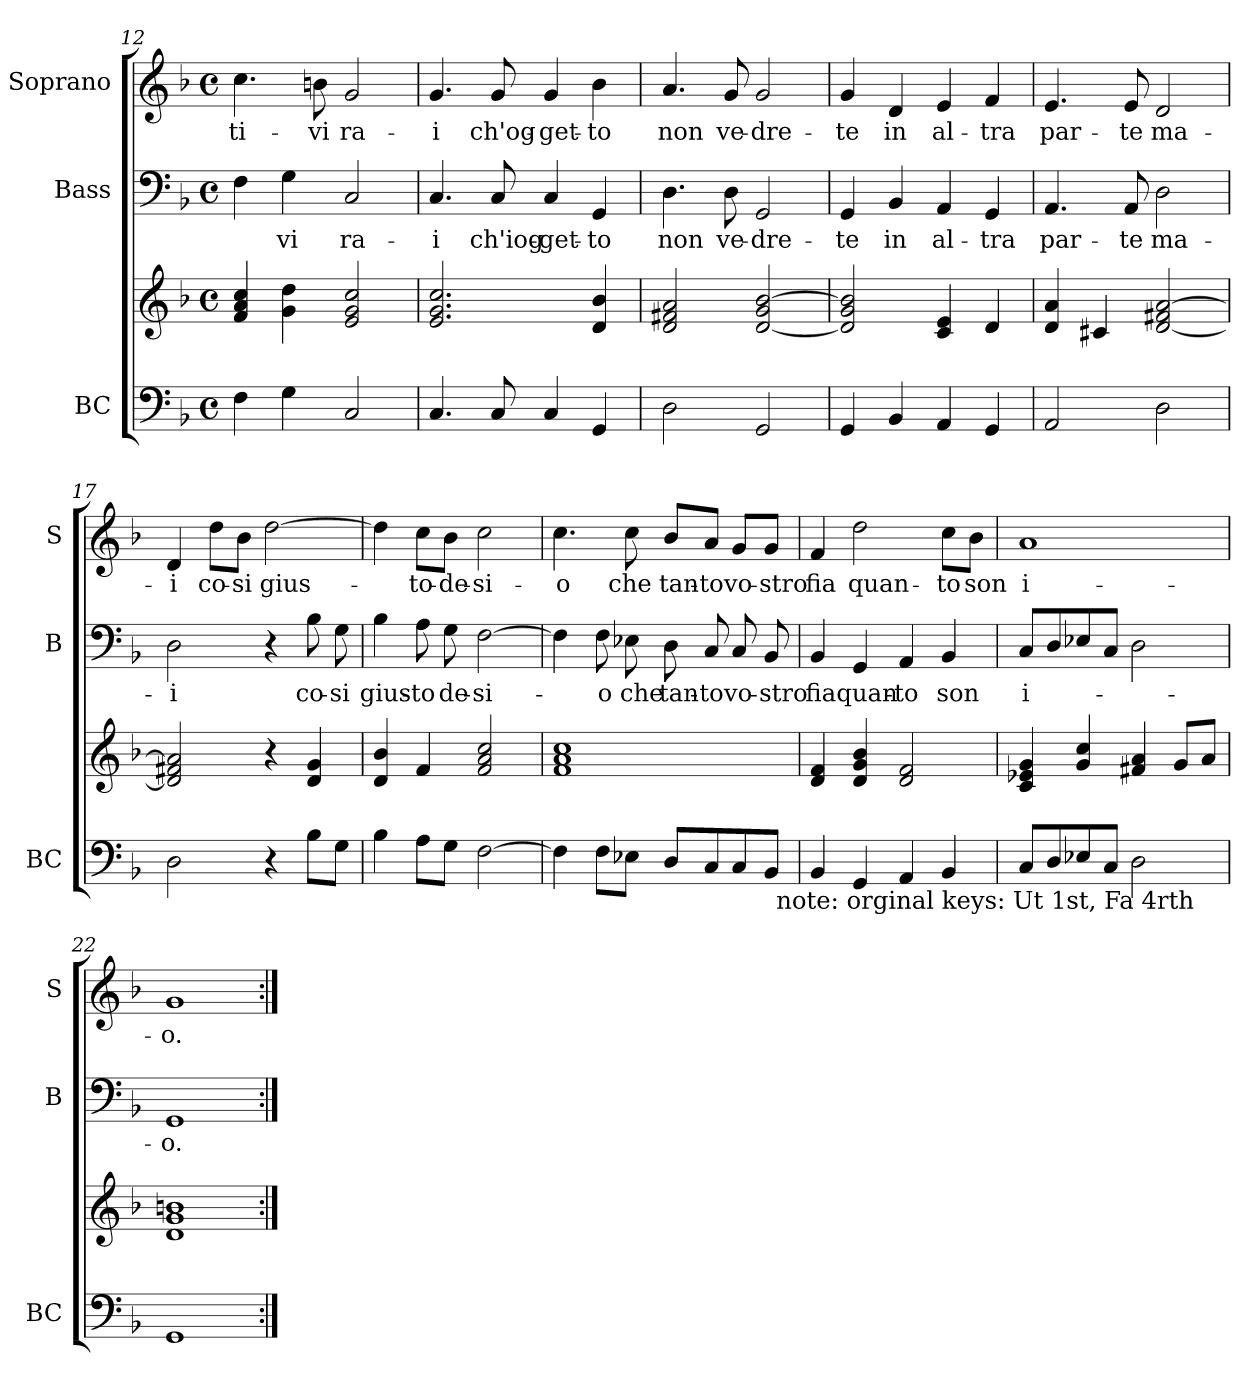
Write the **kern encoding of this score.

**kern	**kern	**kern	**text	**kern	**text
*part3	*part3	*part2	*part2	*part1	*part1
*staff4	*staff3	*staff2	*staff2	*staff1	*staff1
*I"BC	*	*I"Bass	*	*I"Soprano	*
*I'BC	*	*I'B	*	*I'S	*
*clefF4	*clefG2	*clefF4	*	*clefG2	*
*k[b-]	*k[b-]	*k[b-]	*	*k[b-]	*
*F:	*F:	*F:	*	*F:	*
*M4/4	*M4/4	*M4/4	*	*M4/4	*
*met(c)	*met(c)	*met(c)	*	*met(c)	*
=12	=12	=12	=12	=12	=12
4F\	4f/ 4a/ 4cc/	4F\	.	4.cc\	-ti-
4G\	4g\ 4dd\	4G\	-vi	.	.
.	.	.	.	8bn\	-vi
2C/	2e/ 2g/ 2cc/	2C/	ra-	2g/	ra-
=13	=13	=13	=13	=13	=13
4.C/	2.e/ 2.g/ 2.cc/	4.C/	-i	4.g/	-i
8C/	.	8C/	ch'iog-	8g/	ch'og-
4C/	.	4C/	-get-	4g/	-get-
4GG/	4d/ 4b-/	4GG/	-to	4b-\	-to
!!LO:PB:g=z
=14	=14	=14	=14	=14	=14
2D\	2d/ 2f#X/ 2a/	4.D\	non	4.a/	non
.	.	8D\	ve-	8g/	ve-
2GG/	[2d/ 2g/ [2b-/	2GG/	-dre-	2g/	-dre-
=15	=15	=15	=15	=15	=15
4GG/	2d/] 2g/ 2b-/]	4GG/	-te	4g/	-te
4BB-/	.	4BB-/	in	4d/	in
4AA/	4c/ 4e/	4AA/	al-	4e/	al-
4GG/	4d/	4GG/	-tra	4f/	-tra
=16	=16	=16	=16	=16	=16
2AA/	4d/ 4a/	4.AA/	par-	4.e/	par-
.	4c#X/	.	.	.	.
.	.	8AA/	-te	8e/	-te
2D\	[2d/ 2f#X/ [2a/	2D\	ma-	2d/	ma-
=17	=17	=17	=17	=17	=17
2D\	2d/] 2f#X/ 2a/]	2D\	-i	4d/	-i
.	.	.	.	8dd\L	co-
.	.	.	.	8b-\J	-si
4r	4r	4r	.	[2dd\	gius-
8B-\L	4d/ 4g/	8B-\	co-	.	.
8G\J	.	8G\	-si	.	.
=18	=18	=18	=18	=18	=18
4B-\	4d/ 4b-/	4B-\	gius-	4dd\]	.
8A\L	4f/	8A\	-to	8cc\L	-to-
8G\J	.	8G\	de-	8b-\J	-de-
[2F\	2f/ 2a/ 2cc/	[2F\	-si-	2cc\	-si-
!!LO:LB:g=z
=19	=19	=19	=19	=19	=19
*^	*	*	*	*	*
4F\]	2ryy	1f 1a 1cc	4F\]	.	4.cc\	-o
8F\L	.	.	8F\	-o	.	.
8E-X\J	.	.	8E-X\	che	8cc\	che
8D/L	4ryy	.	8D\	tan-	8b-/L	tan-
8C/	.	.	8C/	-to	8a/J	-to
8C/	8ryy	.	8C/	vo-	8g/L	vo-
8BB-/J	32ryy	.	8BB-/	-stro	8g/J	-stro
!	!LO:TX:b:t=note&colon; orginal keys&colon; Ut 1st, Fa 4rth	!	!	!	!	!
.	16.ryy	.	.	.	.	.
*v	*v	*	*	*	*	*
=20	=20	=20	=20	=20	=20
4BB-/	4d/ 4f/	4BB-/	fia	4f/	fia
4GG/	4d/ 4g/ 4b-/	4GG/	quan-	2dd\	quan-
4AA/	2d/ 2f/	4AA/	-to	.	.
4BB-/	.	4BB-/	son	8cc\L	-to
.	.	.	.	8b-\J	son
=21	=21	=21	=21	=21	=21
8C/L	4c/ 4e-X/ 4g/	8C/L	i-	1a	i-
8D/	.	8D/	.	.	.
8E-X/	4g/ 4cc/	8E-X/	.	.	.
8C/J	.	8C/J	.	.	.
2D\	4f#X/ 4a/	2D\	.	.	.
.	8g/L	.	.	.	.
.	8a/J	.	.	.	.
=22	=22	=22	=22	=22	=22
1GG	1d 1g 1bn	1GG	-o.	1g	-o.
=:|!	=:|!	=:|!	=:|!	=:|!	=:|!
*-	*-	*-	*-	*-	*-
